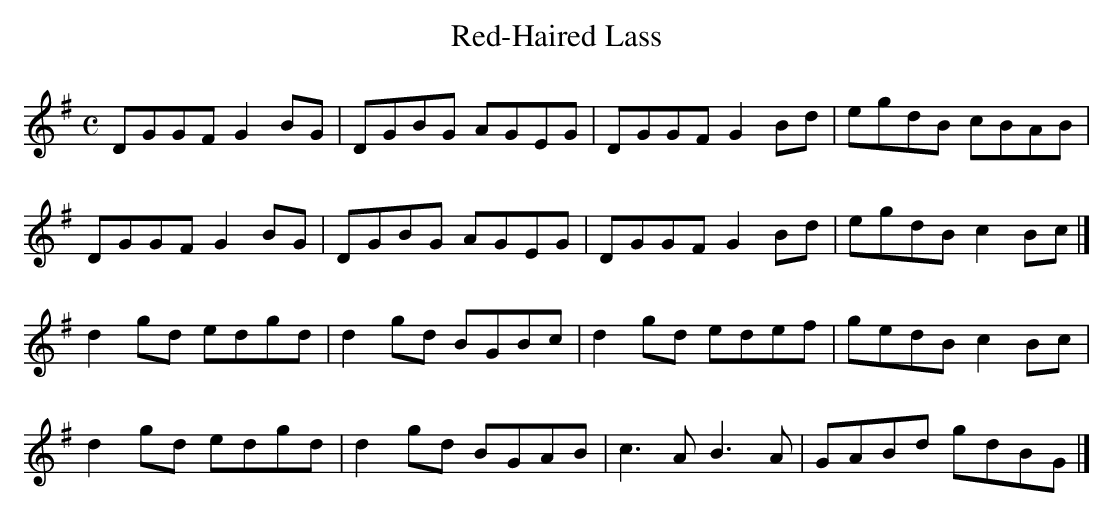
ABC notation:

X:1
T:Red-Haired Lass
M:C
L:1/8
K:G Major
DGGF G2BG|DGBG AGEG|DGGF G2Bd|egdB cBAB|!
DGGF G2BG|DGBG AGEG|DGGF G2Bd|egdB c2Bc|]!
d2gd edgd|d2gd BGBc|d2gd edef|gedB c2Bc|!
d2gd edgd|d2gd BGAB|c3A B3A|GABd gdBG|]!
